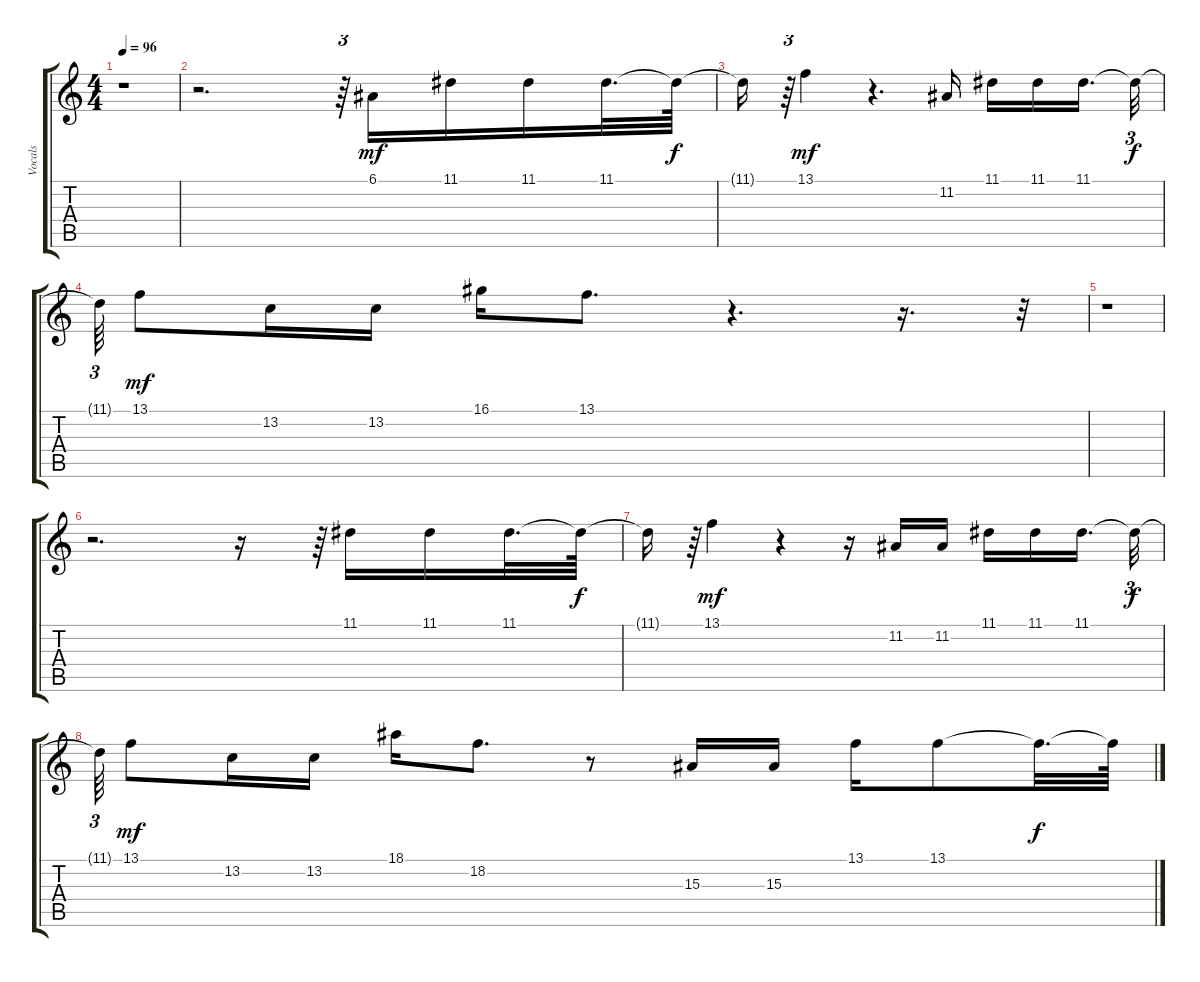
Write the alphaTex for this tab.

\track ("Vocals" "Vocals") {instrument lead2sawtooth}
\staff {score tabs}
\tuning (E4 B3 G3 D3 A2 E2) {hide}
\ts (4 4)
\tempo 96
\clef g2
\ks c
r.1{dy mf} |
r.2{d} r.64{tu (3 2)} 6.1.16 11.1.16 11.1.16 11.1.32{d} 11.1{t}.64{dy f} |
11.1{t}.16 r.64{tu (3 2)} 13.1.4{dy mf} r.4{d} 11.2.16 11.1.16 11.1.16 11.1.16{d beam splitsecondary} 11.1{t}.32{tu (3 2) dy f} |
11.1{t}.64{tu (3 2)} 13.1.8{dy mf} 13.2.16 13.2.16 16.1.16 13.1.8{d} r.4{d} r.16{d} r.32{tu (3 2)} |
r.1 |
r.2{d} r.16 r.64{tu (3 2)} 11.1.16 11.1.16 11.1.32{d} 11.1{t}.64{dy f} |
11.1{t}.16 r.64{tu (3 2)} 13.1.4{dy mf} r.4 r.16 11.2.16 11.2.16 11.1.16 11.1.16 11.1.16{d beam splitsecondary} 11.1{t}.32{tu (3 2) dy f} |
11.1{t}.64{tu (3 2)} 13.1.8{dy mf} 13.2.16 13.2.16 18.1.16 18.2.8{d} r.8 15.3.16 15.3.16 13.1.16 13.1.8 13.1{t}.32{d dy f} 13.1{t}.64
